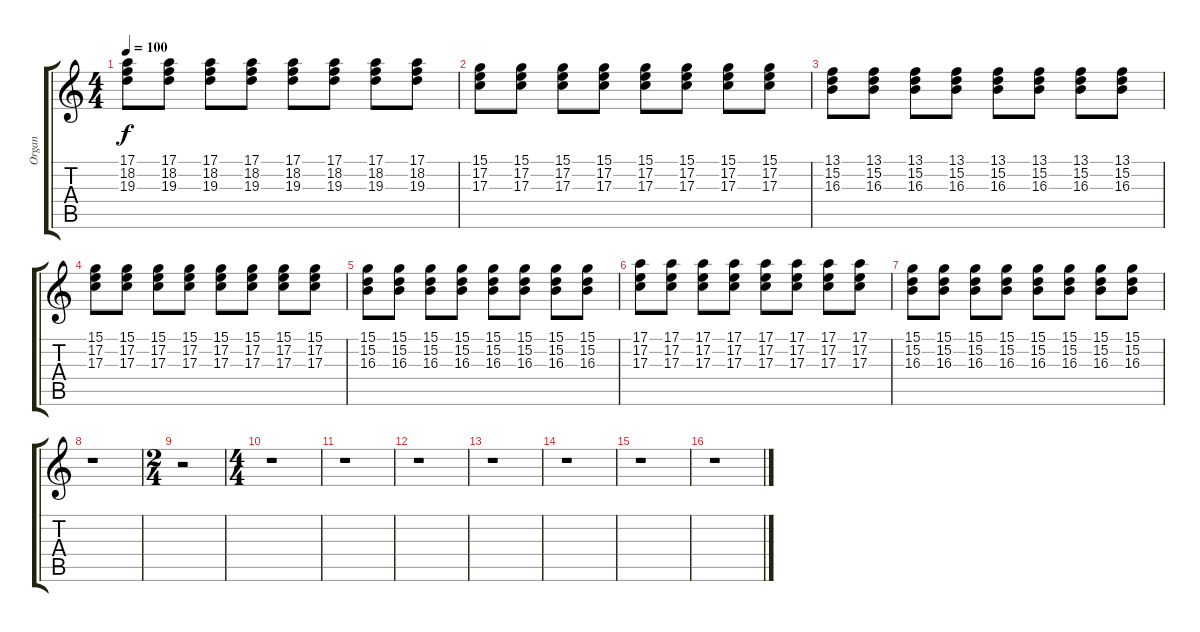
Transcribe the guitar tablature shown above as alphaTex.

\track ("Organ" "Organ") {instrument drawbarorgan}
\staff {score tabs}
\tuning (E4 B3 G3 D3 A2 E2) {hide}
\ts (4 4)
\tempo 100
\clef g2
\ks c
(17.1 18.2 19.3).8{dy f} (17.1 18.2 19.3).8 (17.1 18.2 19.3).8 (17.1 18.2 19.3).8 (17.1 18.2 19.3).8 (17.1 18.2 19.3).8 (17.1 18.2 19.3).8 (17.1 18.2 19.3).8 |
(15.1 17.2 17.3).8 (15.1 17.2 17.3).8 (15.1 17.2 17.3).8 (15.1 17.2 17.3).8 (15.1 17.2 17.3).8 (15.1 17.2 17.3).8 (15.1 17.2 17.3).8 (15.1 17.2 17.3).8 |
(13.1 15.2 16.3).8 (13.1 15.2 16.3).8 (13.1 15.2 16.3).8 (13.1 15.2 16.3).8 (13.1 15.2 16.3).8 (13.1 15.2 16.3).8 (13.1 15.2 16.3).8 (13.1 15.2 16.3).8 |
(15.1 17.2 17.3).8 (15.1 17.2 17.3).8 (15.1 17.2 17.3).8 (15.1 17.2 17.3).8 (15.1 17.2 17.3).8 (15.1 17.2 17.3).8 (15.1 17.2 17.3).8 (15.1 17.2 17.3).8 |
(15.1 15.2 16.3).8 (15.1 15.2 16.3).8 (15.1 15.2 16.3).8 (15.1 15.2 16.3).8 (15.1 15.2 16.3).8 (15.1 15.2 16.3).8 (15.1 15.2 16.3).8 (15.1 15.2 16.3).8 |
(17.1 17.2 17.3).8 (17.1 17.2 17.3).8 (17.1 17.2 17.3).8 (17.1 17.2 17.3).8 (17.1 17.2 17.3).8 (17.1 17.2 17.3).8 (17.1 17.2 17.3).8 (17.1 17.2 17.3).8 |
(15.1 15.2 16.3).8 (15.1 15.2 16.3).8 (15.1 15.2 16.3).8 (15.1 15.2 16.3).8 (15.1 15.2 16.3).8 (15.1 15.2 16.3).8 (15.1 15.2 16.3).8 (15.1 15.2 16.3).8 |
r.1 |
\ts (2 4)
r.2 |
\ts (4 4)
r.1 |
r.1 |
r.1 |
r.1 |
r.1 |
r.1 |
r.1
